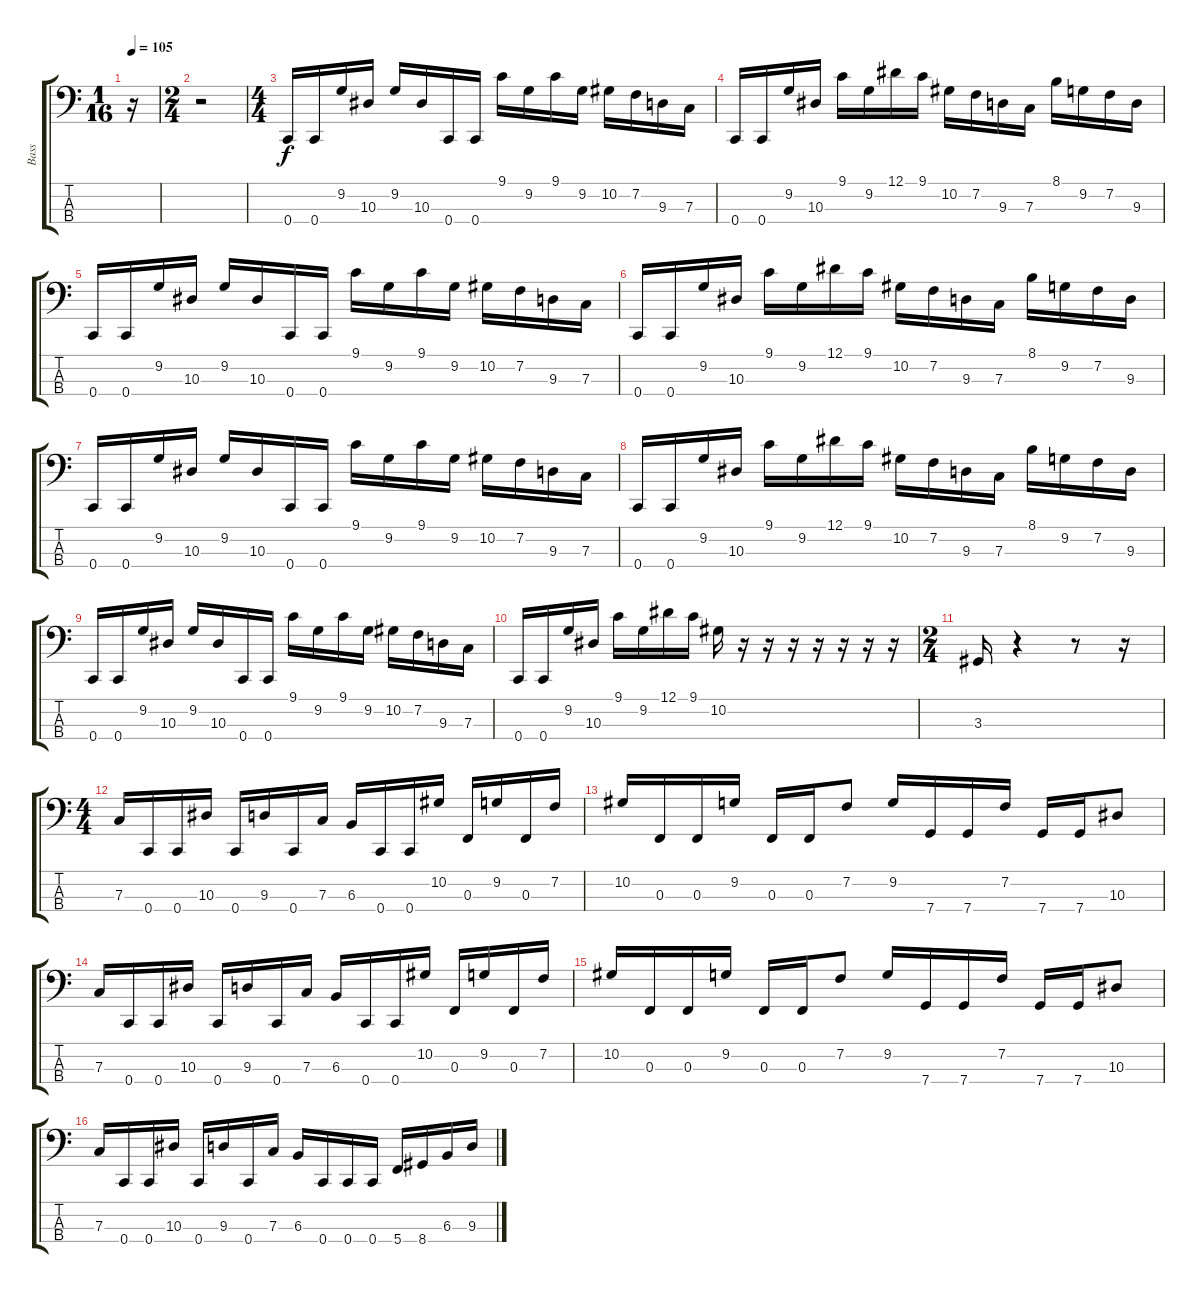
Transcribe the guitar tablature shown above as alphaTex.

\track ("Bass" "Bass") {instrument electricbasspick}
\staff {score tabs}
\tuning (Eb2 Bb1 F1 C1) {hide}
\ts (1 16)
\tempo 105
\clef f4
\ks c
r.16{dy f instrument electricbasspick} |
\ts (2 4)
r.2 |
\ts (4 4)
0.4.16 0.4.16 9.2.16 10.3.16 9.2.16 10.3.16 0.4.16 0.4.16 9.1.16 9.2.16 9.1.16 9.2.16 10.2.16 7.2.16 9.3.16 7.3.16 |
0.4.16 0.4.16 9.2.16 10.3.16 9.1.16 9.2.16 12.1.16 9.1.16 10.2.16 7.2.16 9.3.16 7.3.16 8.1.16 9.2.16 7.2.16 9.3.16 |
0.4.16 0.4.16 9.2.16 10.3.16 9.2.16 10.3.16 0.4.16 0.4.16 9.1.16 9.2.16 9.1.16 9.2.16 10.2.16 7.2.16 9.3.16 7.3.16 |
0.4.16 0.4.16 9.2.16 10.3.16 9.1.16 9.2.16 12.1.16 9.1.16 10.2.16 7.2.16 9.3.16 7.3.16 8.1.16 9.2.16 7.2.16 9.3.16 |
0.4.16 0.4.16 9.2.16 10.3.16 9.2.16 10.3.16 0.4.16 0.4.16 9.1.16 9.2.16 9.1.16 9.2.16 10.2.16 7.2.16 9.3.16 7.3.16 |
0.4.16 0.4.16 9.2.16 10.3.16 9.1.16 9.2.16 12.1.16 9.1.16 10.2.16 7.2.16 9.3.16 7.3.16 8.1.16 9.2.16 7.2.16 9.3.16 |
0.4.16 0.4.16 9.2.16 10.3.16 9.2.16 10.3.16 0.4.16 0.4.16 9.1.16 9.2.16 9.1.16 9.2.16 10.2.16 7.2.16 9.3.16 7.3.16 |
0.4.16 0.4.16 9.2.16 10.3.16 9.1.16 9.2.16 12.1.16 9.1.16 10.2.16 r.16 r.16 r.16 r.16 r.16 r.16 r.16 |
\ts (2 4)
3.3.16 r.4 r.8 r.16 |
\ts (4 4)
7.3.16 0.4.16 0.4.16 10.3.16 0.4.16 9.3.16 0.4.16 7.3.16 6.3.16 0.4.16 0.4.16 10.2.16 0.3.16 9.2.16 0.3.16 7.2.16 |
10.2.16 0.3.16 0.3.16 9.2.16 0.3.16 0.3.16 7.2.8 9.2.16 7.4.16 7.4.16 7.2.16 7.4.16 7.4.16 10.3.8 |
7.3.16 0.4.16 0.4.16 10.3.16 0.4.16 9.3.16 0.4.16 7.3.16 6.3.16 0.4.16 0.4.16 10.2.16 0.3.16 9.2.16 0.3.16 7.2.16 |
10.2.16 0.3.16 0.3.16 9.2.16 0.3.16 0.3.16 7.2.8 9.2.16 7.4.16 7.4.16 7.2.16 7.4.16 7.4.16 10.3.8 |
7.3.16 0.4.16 0.4.16 10.3.16 0.4.16 9.3.16 0.4.16 7.3.16 6.3.16 0.4.16 0.4.16 0.4.16 5.4.16 8.4.16 6.3.16 9.3.16
